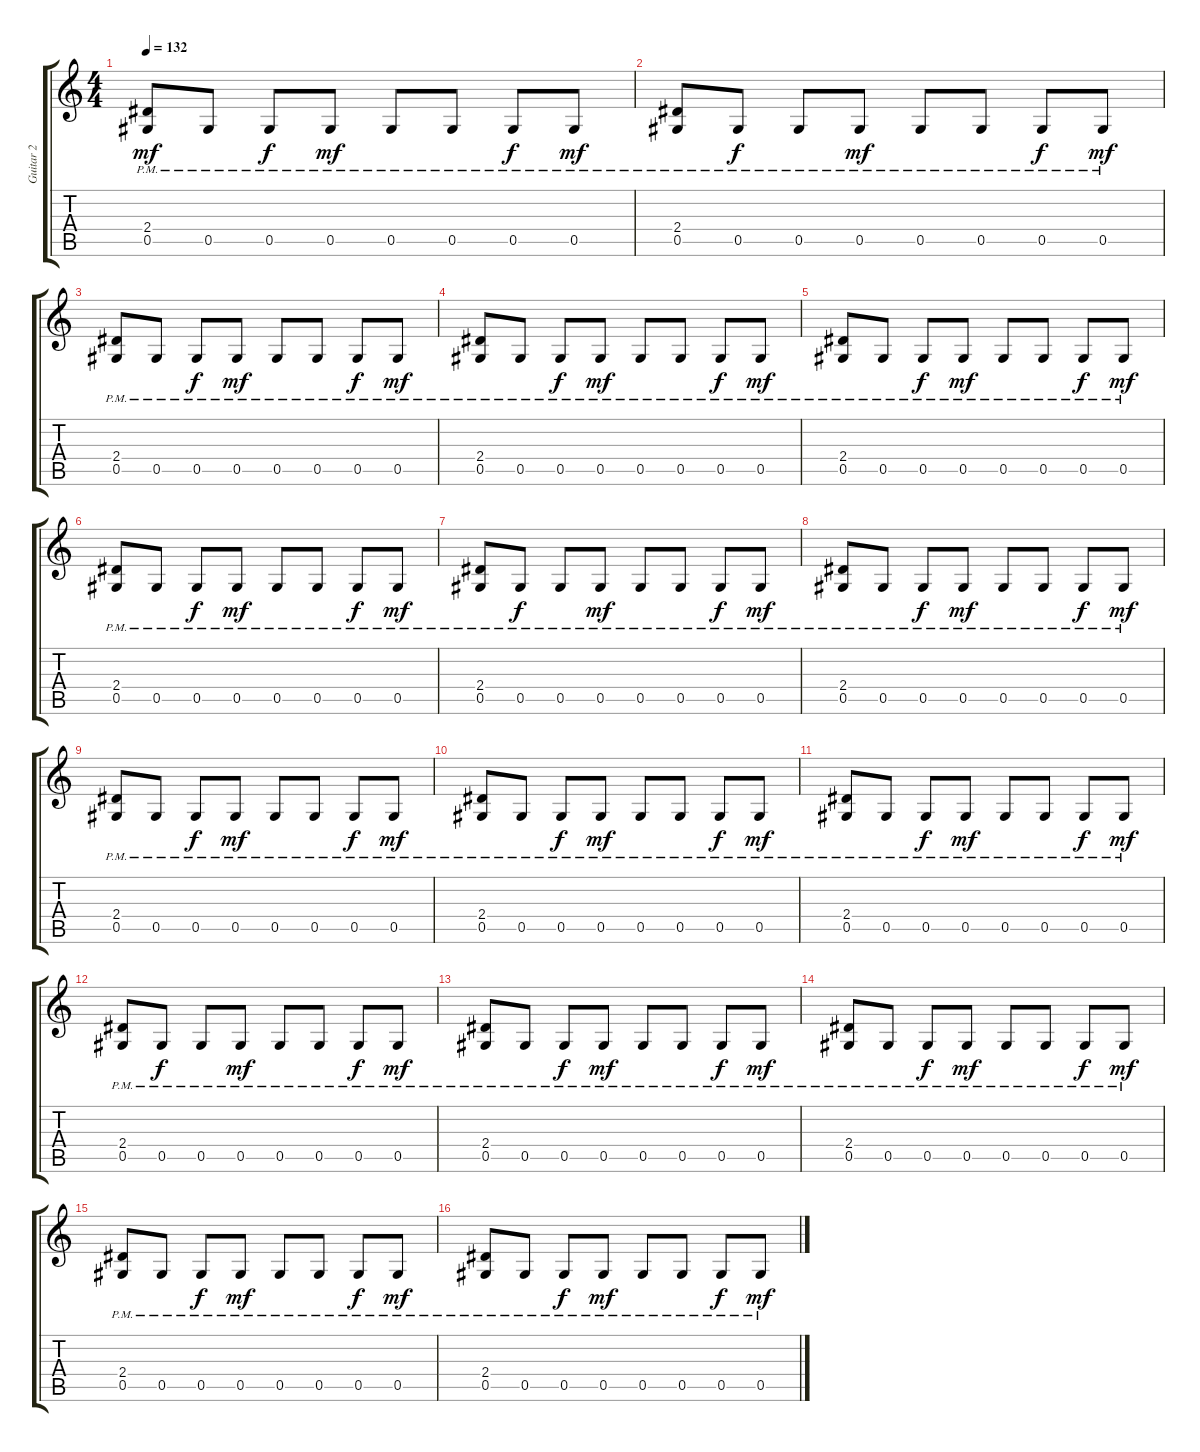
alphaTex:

\track ("Guitar 2" "Guitar 2") {instrument overdrivenguitar}
\staff {score tabs}
\tuning (Eb4 Bb3 Gb3 Db3 Ab2 Eb2) {hide}
\ts (4 4)
\tempo 132
\clef g2
\ks c
(2.4 0.5{pm}).8{dy mf} 0.5{pm}.8 0.5{pm}.8{dy f} 0.5{pm}.8{dy mf} 0.5{pm}.8 0.5{pm}.8 0.5{pm}.8{dy f} 0.5{pm}.8{dy mf} |
(2.4 0.5{pm}).8 0.5{pm}.8{dy f} 0.5{pm}.8 0.5{pm}.8{dy mf} 0.5{pm}.8 0.5{pm}.8 0.5{pm}.8{dy f} 0.5{pm}.8{dy mf} |
(2.4 0.5{pm}).8 0.5{pm}.8 0.5{pm}.8{dy f} 0.5{pm}.8{dy mf} 0.5{pm}.8 0.5{pm}.8 0.5{pm}.8{dy f} 0.5{pm}.8{dy mf} |
(2.4 0.5{pm}).8 0.5{pm}.8 0.5{pm}.8{dy f} 0.5{pm}.8{dy mf} 0.5{pm}.8 0.5{pm}.8 0.5{pm}.8{dy f} 0.5{pm}.8{dy mf} |
(2.4 0.5{pm}).8 0.5{pm}.8 0.5{pm}.8{dy f} 0.5{pm}.8{dy mf} 0.5{pm}.8 0.5{pm}.8 0.5{pm}.8{dy f} 0.5{pm}.8{dy mf} |
(2.4 0.5{pm}).8 0.5{pm}.8 0.5{pm}.8{dy f} 0.5{pm}.8{dy mf} 0.5{pm}.8 0.5{pm}.8 0.5{pm}.8{dy f} 0.5{pm}.8{dy mf} |
(2.4 0.5{pm}).8 0.5{pm}.8{dy f} 0.5{pm}.8 0.5{pm}.8{dy mf} 0.5{pm}.8 0.5{pm}.8 0.5{pm}.8{dy f} 0.5{pm}.8{dy mf} |
(2.4 0.5{pm}).8 0.5{pm}.8 0.5{pm}.8{dy f} 0.5{pm}.8{dy mf} 0.5{pm}.8 0.5{pm}.8 0.5{pm}.8{dy f} 0.5{pm}.8{dy mf} |
(2.4 0.5{pm}).8 0.5{pm}.8 0.5{pm}.8{dy f} 0.5{pm}.8{dy mf} 0.5{pm}.8 0.5{pm}.8 0.5{pm}.8{dy f} 0.5{pm}.8{dy mf} |
(2.4 0.5{pm}).8 0.5{pm}.8 0.5{pm}.8{dy f} 0.5{pm}.8{dy mf} 0.5{pm}.8 0.5{pm}.8 0.5{pm}.8{dy f} 0.5{pm}.8{dy mf} |
(2.4 0.5{pm}).8 0.5{pm}.8 0.5{pm}.8{dy f} 0.5{pm}.8{dy mf} 0.5{pm}.8 0.5{pm}.8 0.5{pm}.8{dy f} 0.5{pm}.8{dy mf} |
(2.4 0.5{pm}).8 0.5{pm}.8{dy f} 0.5{pm}.8 0.5{pm}.8{dy mf} 0.5{pm}.8 0.5{pm}.8 0.5{pm}.8{dy f} 0.5{pm}.8{dy mf} |
(2.4 0.5{pm}).8 0.5{pm}.8 0.5{pm}.8{dy f} 0.5{pm}.8{dy mf} 0.5{pm}.8 0.5{pm}.8 0.5{pm}.8{dy f} 0.5{pm}.8{dy mf} |
(2.4 0.5{pm}).8 0.5{pm}.8 0.5{pm}.8{dy f} 0.5{pm}.8{dy mf} 0.5{pm}.8 0.5{pm}.8 0.5{pm}.8{dy f} 0.5{pm}.8{dy mf} |
(2.4 0.5{pm}).8 0.5{pm}.8 0.5{pm}.8{dy f} 0.5{pm}.8{dy mf} 0.5{pm}.8 0.5{pm}.8 0.5{pm}.8{dy f} 0.5{pm}.8{dy mf} |
(2.4 0.5{pm}).8 0.5{pm}.8 0.5{pm}.8{dy f} 0.5{pm}.8{dy mf} 0.5{pm}.8 0.5{pm}.8 0.5{pm}.8{dy f} 0.5{pm}.8{dy mf}
